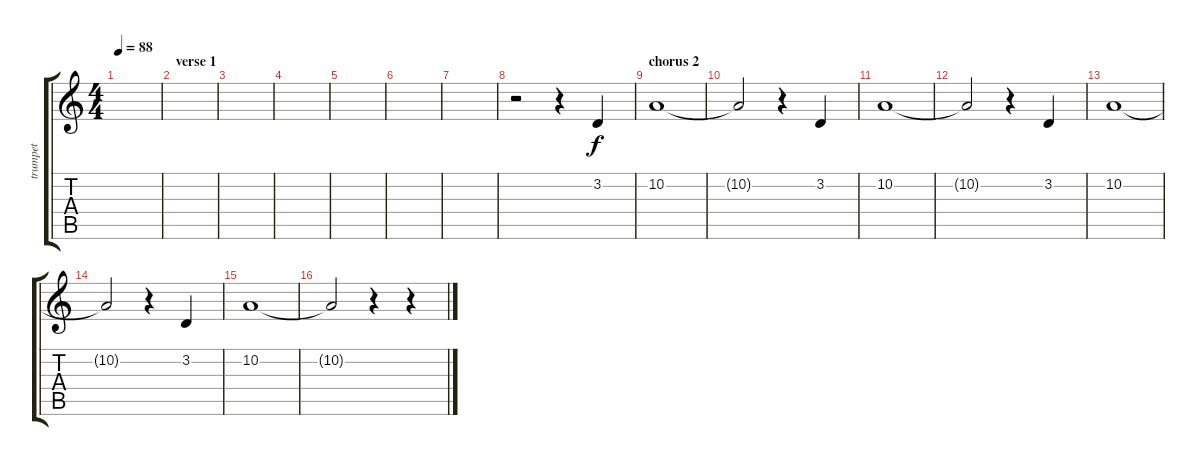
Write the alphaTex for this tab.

\track ("trumpet" "trumpet") {instrument trombone}
\staff {score tabs}
\tuning (E4 B3 G3 D3 A2 E2) {hide}
\ts (4 4)
\tempo 88
\clef g2
\ks c
|
\section ("" "verse 1")
|
|
|
|
|
|
r.2 r.4 3.2.4 |
\section ("" "chorus 2")
10.2.1 |
10.2{t}.2 r.4 3.2.4 |
10.2.1 |
10.2{t}.2 r.4 3.2.4 |
10.2.1 |
10.2{t}.2 r.4 3.2.4 |
10.2.1 |
10.2{t}.2 r.4 r.4
